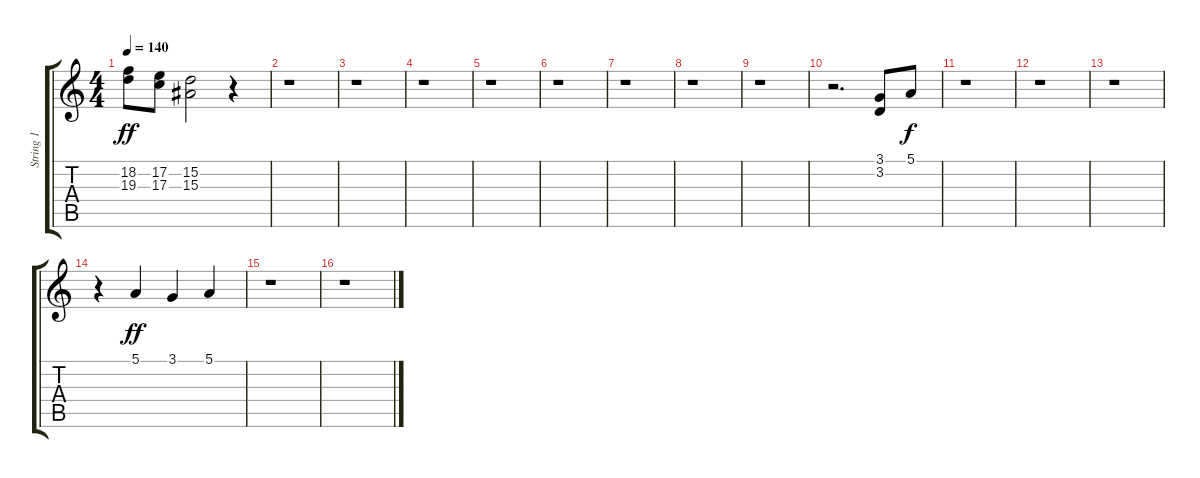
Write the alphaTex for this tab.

\track ("String 1" "String 1") {instrument stringensemble1}
\staff {score tabs}
\tuning (E4 B3 G3 D3 A2 E2) {hide}
\ts (4 4)
\tempo 140
\clef g2
\ks c
(18.2 19.3).8{dy ff} (17.2 17.3).8 (15.2 15.3).2 r.4 |
r.1 |
r.1 |
r.1 |
r.1 |
r.1 |
r.1 |
r.1 |
r.1 |
r.2{d} (3.1 3.2).8{volume 14} 5.1.8{dy f} |
r.1 |
r.1 |
r.1 |
r.4 5.1.4{dy ff} 3.1.4 5.1.4 |
r.1 |
r.1
